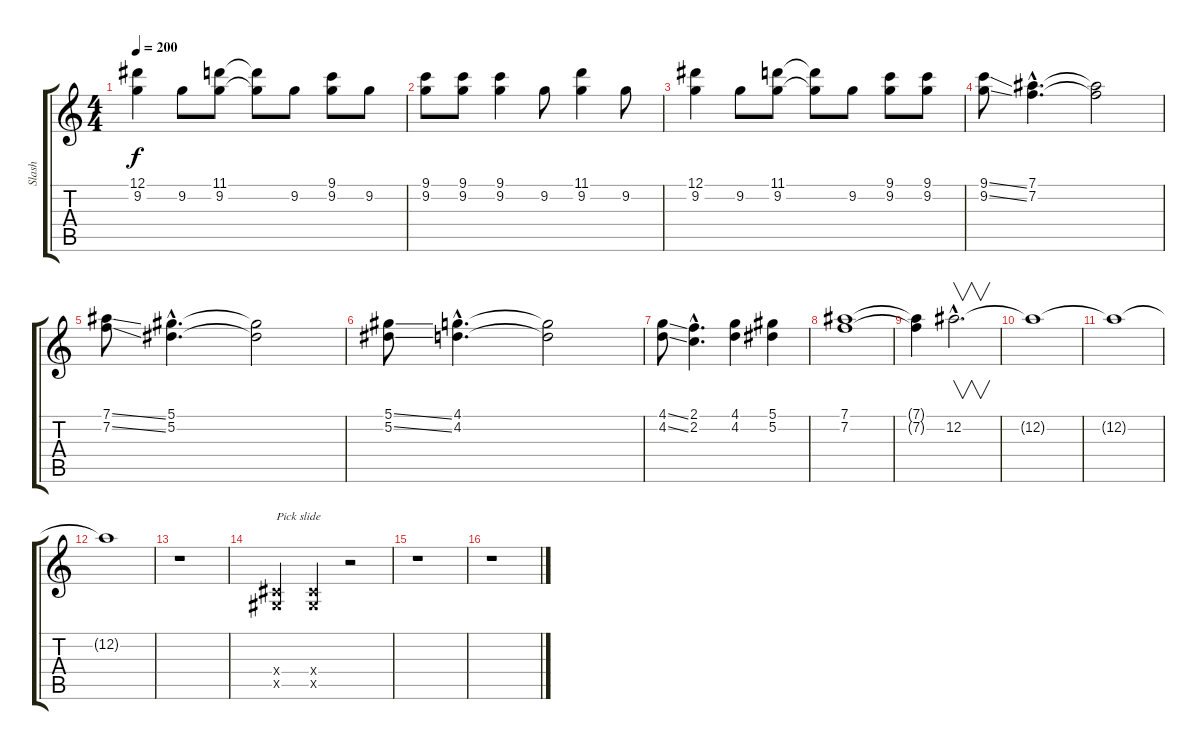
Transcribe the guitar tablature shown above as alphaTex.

\track ("Slash" "Slash") {instrument distortionguitar}
\staff {score tabs}
\tuning (Eb4 Bb3 Gb3 Db3 Ab2 Eb2) {hide}
\ts (4 4)
\tempo 200
\clef g2
\ks c
(12.1 9.2).4{dy f} 9.2.8 (11.1 9.2).8 (11.1{t} 9.2{t}).8 9.2.8 (9.1 9.2).8 9.2.8 |
(9.1 9.2).8 (9.1 9.2).8 (9.1 9.2).4 9.2.8 (11.1 9.2).4 9.2.8 |
(12.1 9.2).4 9.2.8 (11.1 9.2).8 (11.1{t} 9.2{t}).8 9.2.8 (9.1 9.2).8 (9.1 9.2).8 |
(9.1{ss} 9.2{ss}).8 (7.1{hac} 7.2{hac}).4{d} (7.1{t} 7.2{t}).2 |
(7.1{ss} 7.2{ss}).8 (5.1{hac} 5.2{hac}).4{d} (5.1{t} 5.2{t}).2 |
(5.1{ss} 5.2{ss}).8 (4.1{hac} 4.2{hac}).4{d} (4.1{t} 4.2{t}).2 |
(4.1{ss} 4.2{ss}).8 (2.1{hac} 2.2{hac}).4{d} (4.1 4.2).4 (5.1 5.2).4 |
(7.1 7.2).1 |
(7.1{t} 7.2{t}).4 12.2{hac}.2{v d} |
12.2{t}.1 |
12.2{t}.1 |
12.2{t}.1{volume 0} |
r.1{volume 14} |
(0.4{x} 0.5{x}).4{txt "Pick slide"} (0.4{x} 0.5{x}).4 r.2 |
r.1 |
r.1
